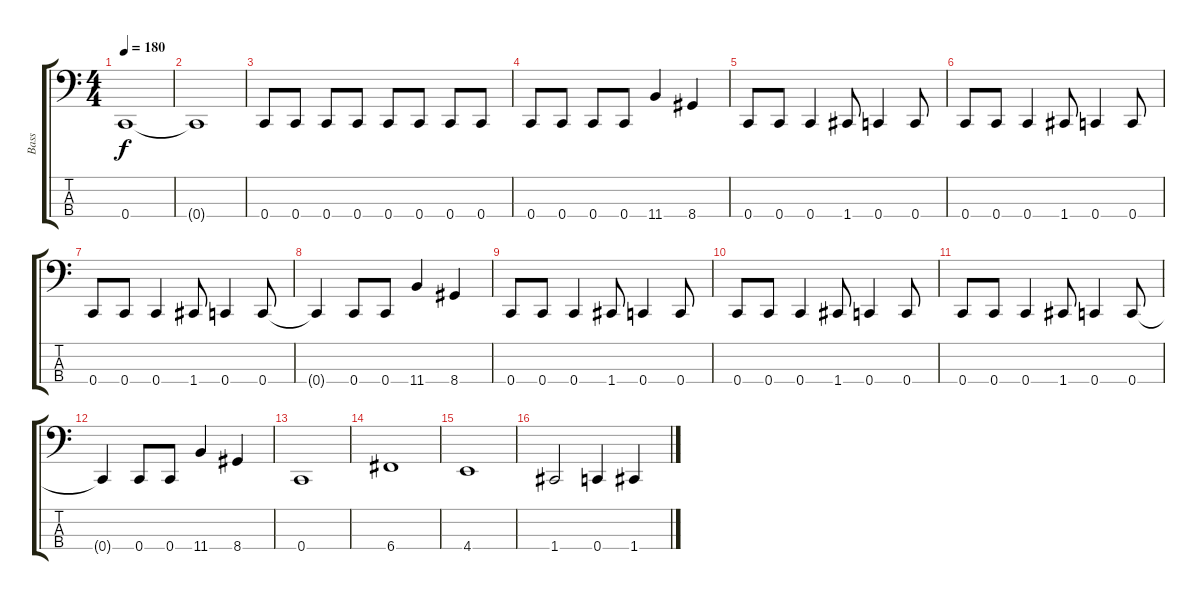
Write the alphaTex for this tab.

\track ("Bass" "Bass") {instrument electricbasspick}
\staff {score tabs}
\tuning (F2 C2 G1 C1) {hide}
\ts (4 4)
\tempo 180
\clef f4
\ks c
0.4.1{dy f} |
0.4{t}.1 |
0.4.8 0.4.8 0.4.8 0.4.8 0.4.8 0.4.8 0.4.8 0.4.8 |
0.4.8 0.4.8 0.4.8 0.4.8 11.4.4 8.4.4 |
0.4.8 0.4.8 0.4.4 1.4.8 0.4.4 0.4.8 |
0.4.8 0.4.8 0.4.4 1.4.8 0.4.4 0.4.8 |
0.4.8 0.4.8 0.4.4 1.4.8 0.4.4 0.4.8 |
0.4{t}.4 0.4.8 0.4.8 11.4.4 8.4.4 |
0.4.8 0.4.8 0.4.4 1.4.8 0.4.4 0.4.8 |
0.4.8 0.4.8 0.4.4 1.4.8 0.4.4 0.4.8 |
0.4.8 0.4.8 0.4.4 1.4.8 0.4.4 0.4.8 |
0.4{t}.4 0.4.8 0.4.8 11.4.4 8.4.4 |
0.4.1 |
6.4.1 |
4.4.1 |
1.4.2 0.4.4 1.4.4
